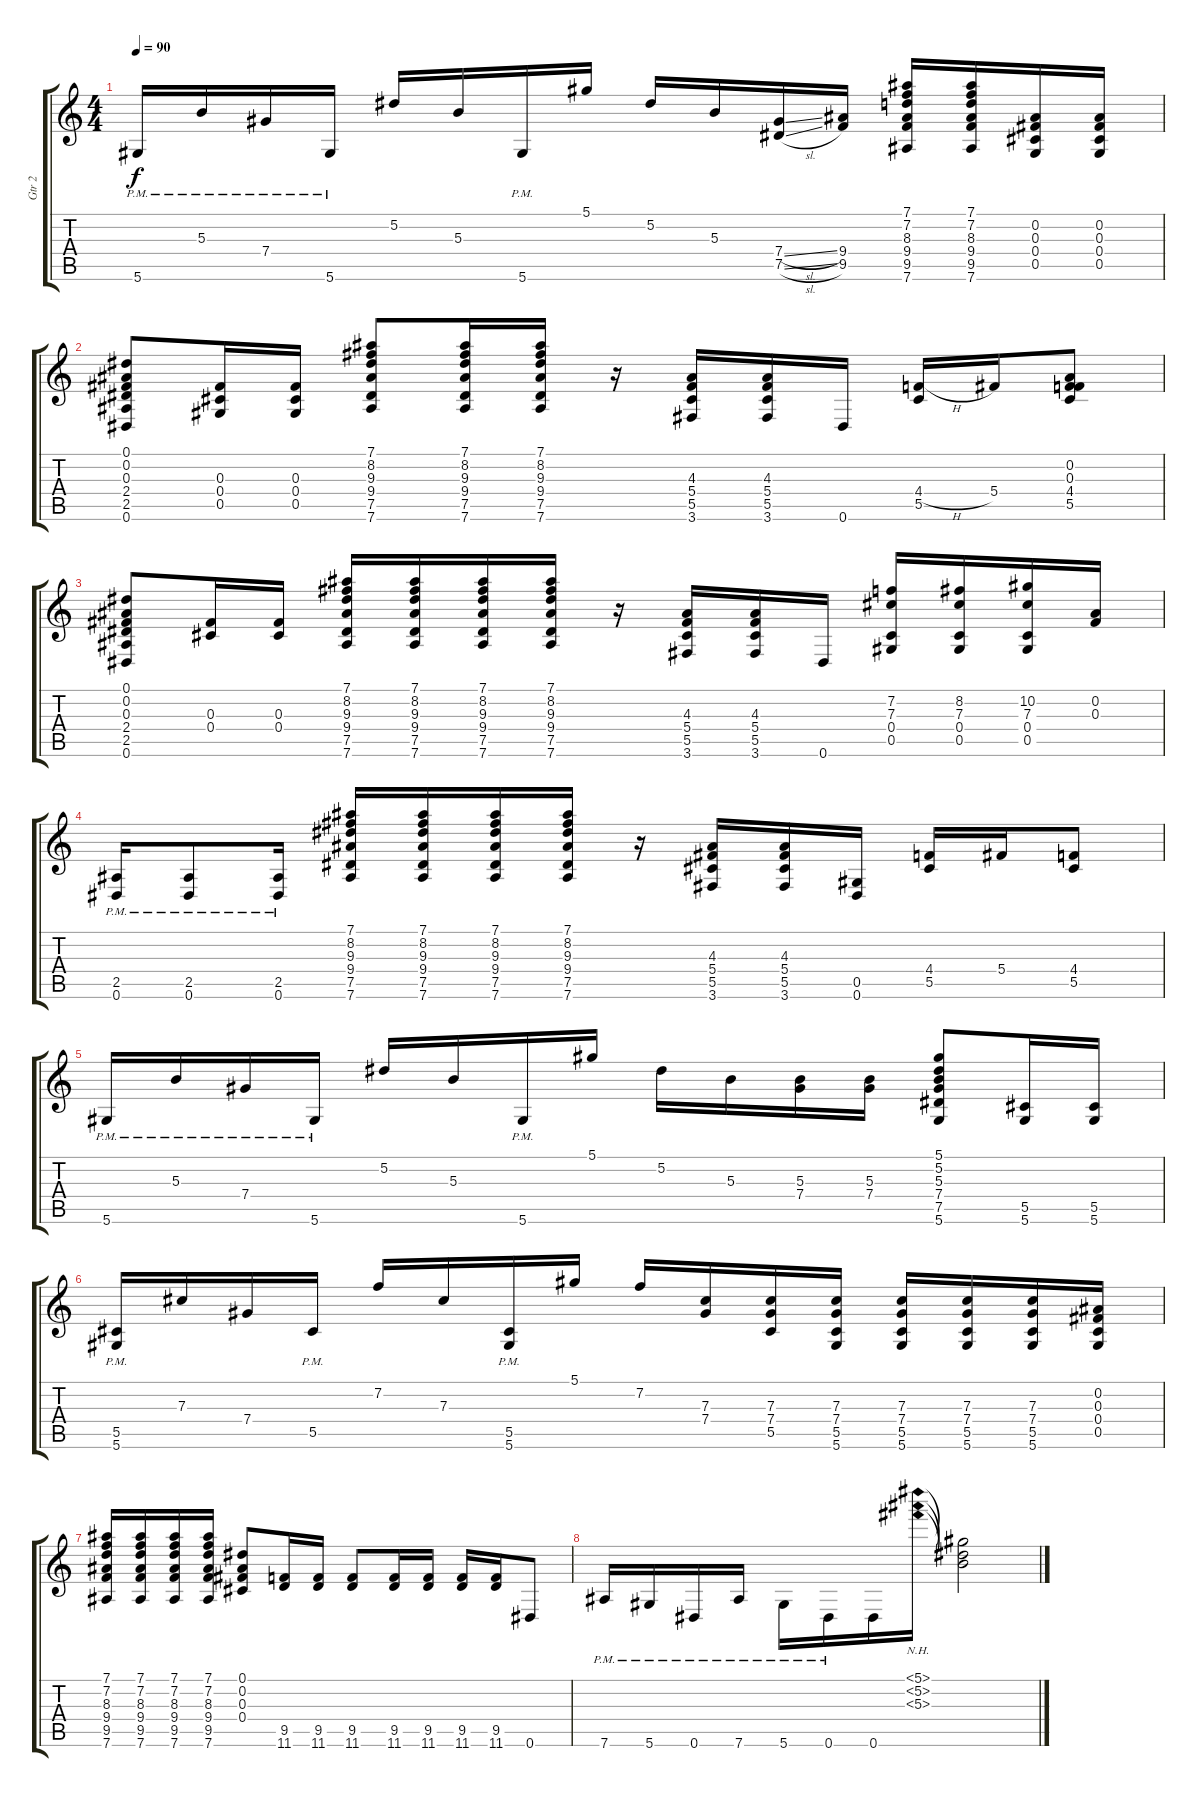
\track ("Gtr 2" "Gtr 2") {instrument overdrivenguitar}
\staff {score tabs}
\tuning (Eb4 Bb3 Gb3 Db3 Ab2 Eb2) {hide}
\ts (4 4)
\tempo 90
\clef g2
\ks c
5.6{pm}.16{dy f} 5.3{pm}.16 7.4{pm}.16 5.6{pm}.16 5.2.16 5.3.16 5.6{pm}.16 5.1.16 5.2.16 5.3.16 (7.4{sl} 7.5{sl}).16 (9.4 9.5).16 (7.1 7.2 8.3 9.4 9.5 7.6).16 (7.1 7.2 8.3 9.4 9.5 7.6).16 (0.2 0.3 0.4 0.5).16 (0.2 0.3 0.4 0.5).16 |
(0.1 0.2 0.3 2.4 2.5 0.6).8 (0.3 0.4 0.5).16 (0.3 0.4 0.5).16 (7.1 8.2 9.3 9.4 7.5 7.6).8 (7.1 8.2 9.3 9.4 7.5 7.6).16 (7.1 8.2 9.3 9.4 7.5 7.6).16 r.16 (4.3 5.4 5.5 3.6).16 (4.3 5.4 5.5 3.6).16 0.6.16 (4.4{h} 5.5).16 5.4.16 (0.2 0.3 4.4 5.5).8 |
(0.1 0.2 0.3 2.4 2.5 0.6).8 (0.3 0.4).16 (0.3 0.4).16 (7.1 8.2 9.3 9.4 7.5 7.6).16 (7.1 8.2 9.3 9.4 7.5 7.6).16 (7.1 8.2 9.3 9.4 7.5 7.6).16 (7.1 8.2 9.3 9.4 7.5 7.6).16 r.16 (4.3 5.4 5.5 3.6).16 (4.3 5.4 5.5 3.6).16 0.6.16 (7.2 7.3 0.4 0.5).16 (8.2 7.3 0.4 0.5).16 (10.2 7.3 0.4 0.5).16 (0.2 0.3).16 |
(2.5{pm} 0.6{pm}).16 (2.5{pm} 0.6{pm}).8 (2.5{pm} 0.6{pm}).16 (7.1 8.2 9.3 9.4 7.5 7.6).16 (7.1 8.2 9.3 9.4 7.5 7.6).16 (7.1 8.2 9.3 9.4 7.5 7.6).16 (7.1 8.2 9.3 9.4 7.5 7.6).16 r.16 (4.3 5.4 5.5 3.6).16 (4.3 5.4 5.5 3.6).16 (0.5 0.6).16 (4.4 5.5).16 5.4.16 (4.4 5.5).8 |
5.6{pm}.16 5.3{pm}.16 7.4{pm}.16 5.6{pm}.16 5.2.16 5.3.16 5.6{pm}.16 5.1.16 5.2.16 5.3.16 (5.3 7.4).16 (5.3 7.4).16 (5.1 5.2 5.3 7.4 7.5 5.6).8 (5.5 5.6).16 (5.5 5.6).16 |
(5.5{pm} 5.6{pm}).16 7.3.16 7.4.16 5.5{pm}.16 7.2.16 7.3.16 (5.5{pm} 5.6{pm}).16 5.1.16 7.2.16 (7.3 7.4).16 (7.3 7.4 5.5).16 (7.3 7.4 5.5 5.6).16 (7.3 7.4 5.5 5.6).16 (7.3 7.4 5.5 5.6).16 (7.3 7.4 5.5 5.6).16 (0.2 0.3 0.4 0.5).16 |
(7.1 7.2 8.3 9.4 9.5 7.6).16 (7.1 7.2 8.3 9.4 9.5 7.6).16 (7.1 7.2 8.3 9.4 9.5 7.6).16 (7.1 7.2 8.3 9.4 9.5 7.6).16 (0.1 0.2 0.3 0.4).8 (9.5 11.6).16 (9.5 11.6).16 (9.5 11.6).8 (9.5 11.6).16 (9.5 11.6).16 (9.5 11.6).16 (9.5 11.6).16 0.6.8 |
7.6{pm}.16 5.6{pm}.16 0.6{pm}.16 7.6{pm}.16 5.6{pm}.16 0.6{pm}.16 0.6.16 (5.1{nh} 5.2{nh} 5.3{nh}).16 (5.1{t} 5.2{t} 5.3{t}).2
